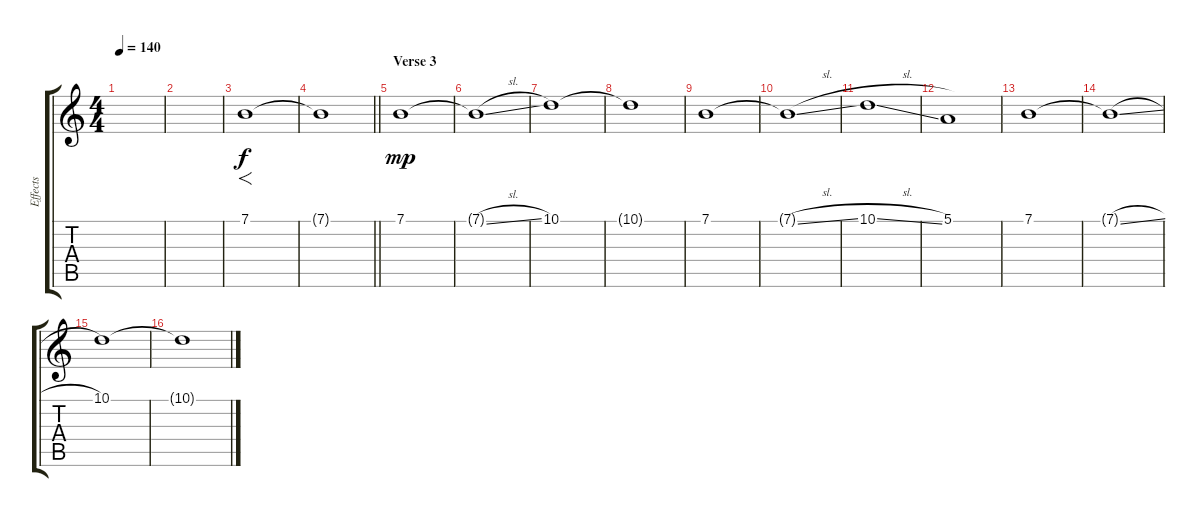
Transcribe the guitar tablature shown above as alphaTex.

\track ("Effects" "Effects") {instrument fx7echoes}
\staff {score tabs}
\tuning (E4 B3 G3 D3 A2 E2) {hide}
\ts (4 4)
\tempo 140
\clef g2
\ks c
|
|
7.1.1{f} |
\barLineRight lightlight
7.1{t}.1{dy f} |
\section ("" "Verse 3")
7.1.1{dy mp} |
7.1{sl t}.1 |
10.1.1 |
10.1{t}.1 |
7.1.1 |
7.1{sl t}.1 |
10.1{sl}.1 |
5.1.1 |
7.1.1 |
7.1{sl t}.1 |
10.1.1 |
10.1{t}.1
